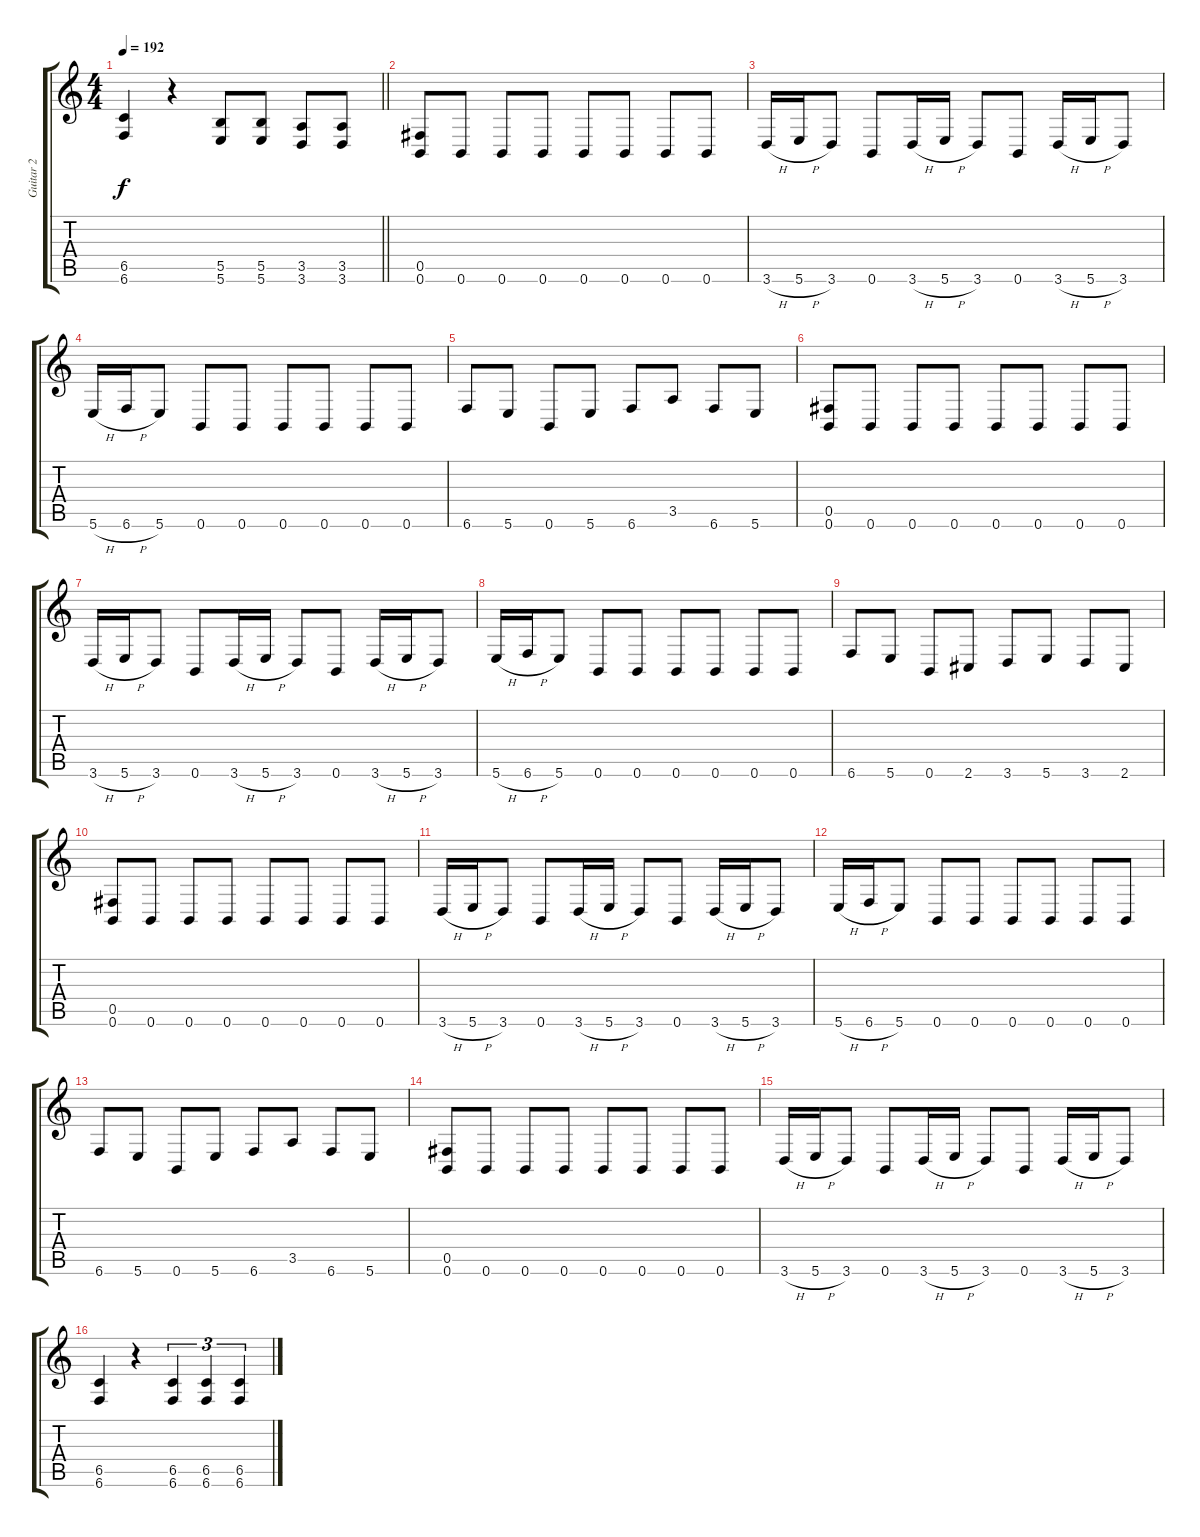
\track ("Guitar 2" "Guitar 2") {instrument distortionguitar}
\staff {score tabs}
\tuning (Db4 Ab3 E3 B2 Gb2 B1) {hide}
\ts (4 4)
\tempo 192
\clef g2
\barLineRight lightlight
\ks c
(6.5 6.6).4{dy f} r.4 (5.5 5.6).8 (5.5 5.6).8 (3.5 3.6).8 (3.5 3.6).8 |
\section ("" "")
(0.5 0.6).8 0.6.8 0.6.8 0.6.8 0.6.8 0.6.8 0.6.8 0.6.8 |
3.6{h}.16 5.6{h}.16 3.6.8 0.6.8 3.6{h}.16 5.6{h}.16 3.6.8 0.6.8 3.6{h}.16 5.6{h}.16 3.6.8 |
5.6{h}.16 6.6{h}.16 5.6.8 0.6.8 0.6.8 0.6.8 0.6.8 0.6.8 0.6.8 |
6.6.8 5.6.8 0.6.8 5.6.8 6.6.8 3.5.8 6.6.8 5.6.8 |
(0.5 0.6).8 0.6.8 0.6.8 0.6.8 0.6.8 0.6.8 0.6.8 0.6.8 |
3.6{h}.16 5.6{h}.16 3.6.8 0.6.8 3.6{h}.16 5.6{h}.16 3.6.8 0.6.8 3.6{h}.16 5.6{h}.16 3.6.8 |
5.6{h}.16 6.6{h}.16 5.6.8 0.6.8 0.6.8 0.6.8 0.6.8 0.6.8 0.6.8 |
6.6.8 5.6.8 0.6.8 2.6.8 3.6.8 5.6.8 3.6.8 2.6.8 |
(0.5 0.6).8 0.6.8 0.6.8 0.6.8 0.6.8 0.6.8 0.6.8 0.6.8 |
3.6{h}.16 5.6{h}.16 3.6.8 0.6.8 3.6{h}.16 5.6{h}.16 3.6.8 0.6.8 3.6{h}.16 5.6{h}.16 3.6.8 |
5.6{h}.16 6.6{h}.16 5.6.8 0.6.8 0.6.8 0.6.8 0.6.8 0.6.8 0.6.8 |
6.6.8 5.6.8 0.6.8 5.6.8 6.6.8 3.5.8 6.6.8 5.6.8 |
(0.5 0.6).8 0.6.8 0.6.8 0.6.8 0.6.8 0.6.8 0.6.8 0.6.8 |
3.6{h}.16 5.6{h}.16 3.6.8 0.6.8 3.6{h}.16 5.6{h}.16 3.6.8 0.6.8 3.6{h}.16 5.6{h}.16 3.6.8 |
(6.5 6.6).4 r.4 (6.5 6.6).4{tu (3 2)} (6.5 6.6).4{tu (3 2)} (6.5 6.6).4{tu (3 2)}
